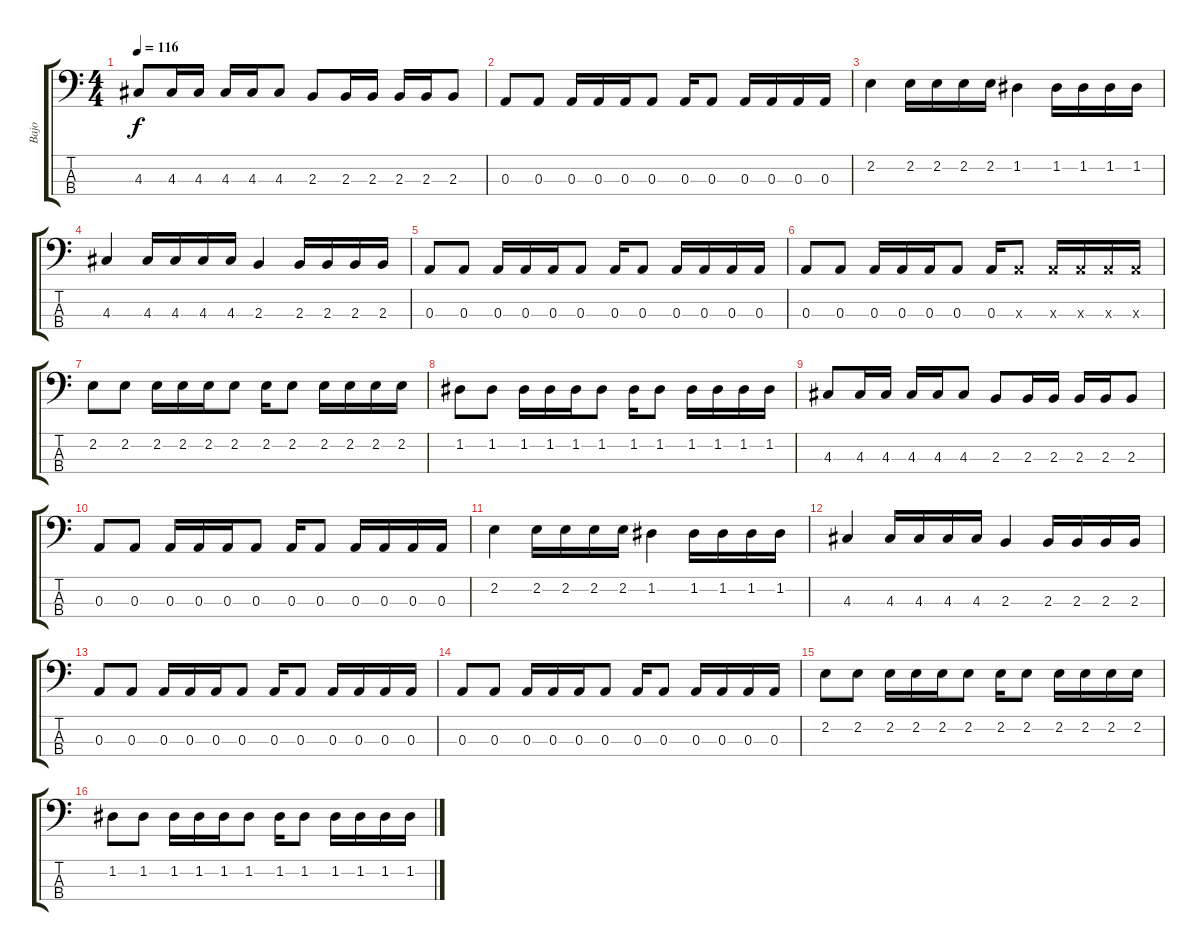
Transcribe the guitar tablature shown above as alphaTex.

\track ("Bajo" "Bajo") {instrument electricbasspick}
\staff {score tabs}
\tuning (G2 D2 A1 E1) {hide}
\ts (4 4)
\tempo 116
\clef f4
\ks c
4.3.8{dy f} 4.3.16 4.3.16 4.3.16 4.3.16 4.3.8 2.3.8 2.3.16 2.3.16 2.3.16 2.3.16 2.3.8 |
0.3.8 0.3.8 0.3.16 0.3.16 0.3.16 0.3.8 0.3.16 0.3.8 0.3.16 0.3.16 0.3.16 0.3.16 |
2.2.4 2.2.16 2.2.16 2.2.16 2.2.16 1.2.4 1.2.16 1.2.16 1.2.16 1.2.16 |
4.3.4 4.3.16 4.3.16 4.3.16 4.3.16 2.3.4 2.3.16 2.3.16 2.3.16 2.3.16 |
0.3.8 0.3.8 0.3.16 0.3.16 0.3.16 0.3.8 0.3.16 0.3.8 0.3.16 0.3.16 0.3.16 0.3.16 |
0.3.8 0.3.8 0.3.16 0.3.16 0.3.16 0.3.8 0.3.16 0.3{x}.8 0.3{x}.16 0.3{x}.16 0.3{x}.16 0.3{x}.16 |
2.2.8 2.2.8 2.2.16 2.2.16 2.2.16 2.2.8 2.2.16 2.2.8 2.2.16 2.2.16 2.2.16 2.2.16 |
1.2.8 1.2.8 1.2.16 1.2.16 1.2.16 1.2.8 1.2.16 1.2.8 1.2.16 1.2.16 1.2.16 1.2.16 |
4.3.8 4.3.16 4.3.16 4.3.16 4.3.16 4.3.8 2.3.8 2.3.16 2.3.16 2.3.16 2.3.16 2.3.8 |
0.3.8 0.3.8 0.3.16 0.3.16 0.3.16 0.3.8 0.3.16 0.3.8 0.3.16 0.3.16 0.3.16 0.3.16 |
2.2.4 2.2.16 2.2.16 2.2.16 2.2.16 1.2.4 1.2.16 1.2.16 1.2.16 1.2.16 |
4.3.4 4.3.16 4.3.16 4.3.16 4.3.16 2.3.4 2.3.16 2.3.16 2.3.16 2.3.16 |
0.3.8 0.3.8 0.3.16 0.3.16 0.3.16 0.3.8 0.3.16 0.3.8 0.3.16 0.3.16 0.3.16 0.3.16 |
0.3.8 0.3.8 0.3.16 0.3.16 0.3.16 0.3.8 0.3.16 0.3.8 0.3.16 0.3.16 0.3.16 0.3.16 |
2.2.8 2.2.8 2.2.16 2.2.16 2.2.16 2.2.8 2.2.16 2.2.8 2.2.16 2.2.16 2.2.16 2.2.16 |
1.2.8 1.2.8 1.2.16 1.2.16 1.2.16 1.2.8 1.2.16 1.2.8 1.2.16 1.2.16 1.2.16 1.2.16
